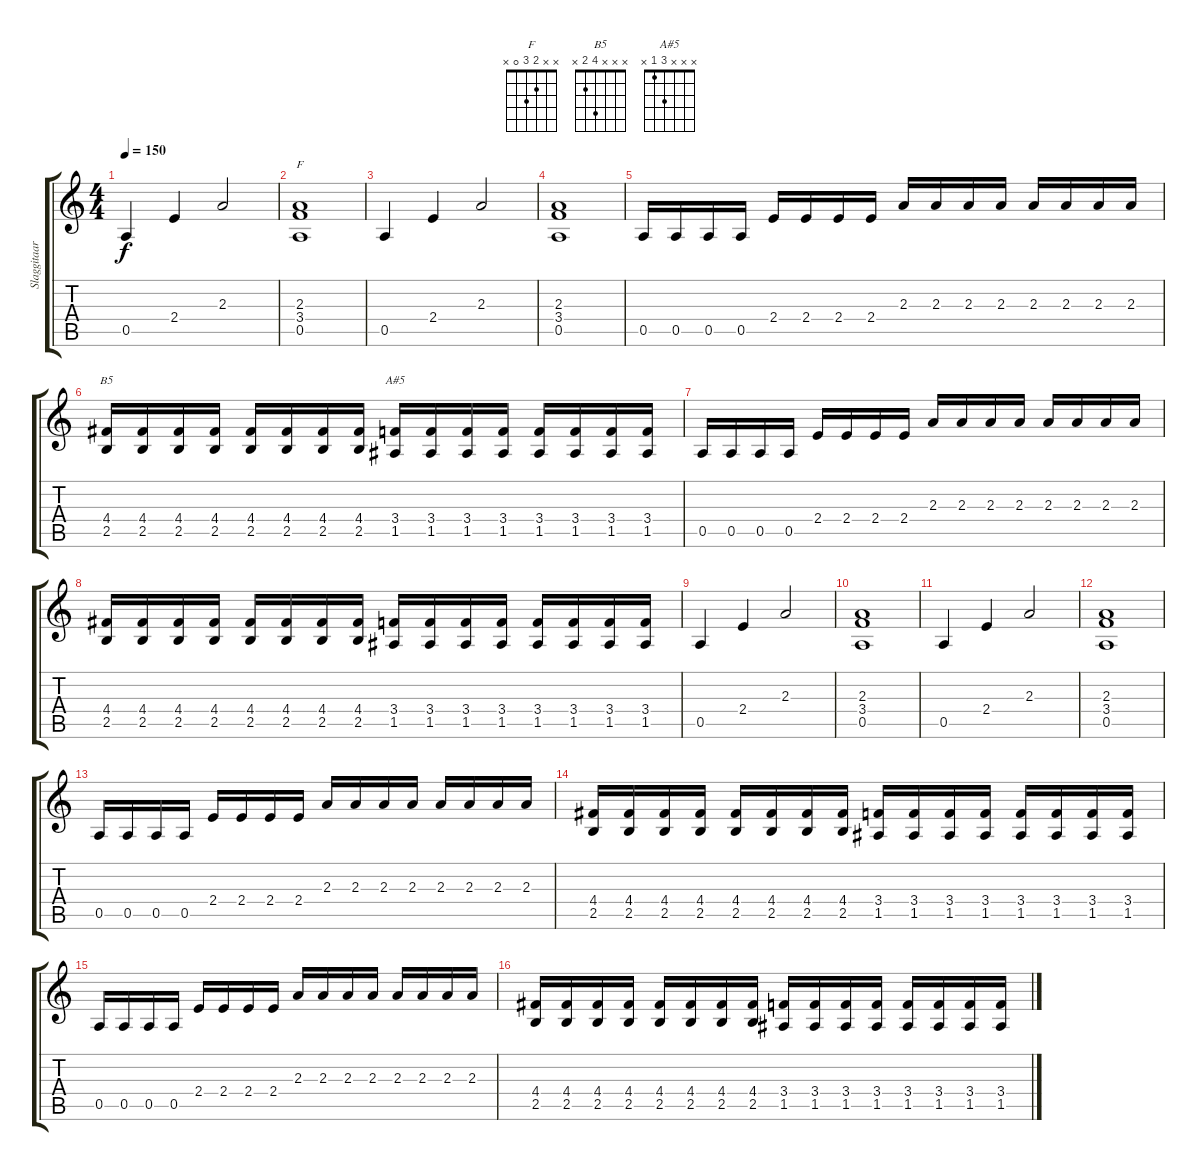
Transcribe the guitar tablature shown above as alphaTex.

\track ("Slaggitaar 1" "Slaggitaar") {instrument distortionguitar}
\staff {score tabs}
\tuning (E4 B3 G3 D3 A2 E2) {hide}
\chord ("F" x x 2 3 0 x)
\chord ("B5" x x x 4 2 x)
\chord ("A#5" x x x 3 1 x)
\ts (4 4)
\tempo 150
\clef g2
\ks c
0.5.4{dy f} 2.4.4 2.3.2 |
(2.3 3.4 0.5).1{ch "F"} |
0.5.4 2.4.4 2.3.2 |
(2.3 3.4 0.5).1 |
0.5.16 0.5.16 0.5.16 0.5.16 2.4.16 2.4.16 2.4.16 2.4.16 2.3.16 2.3.16 2.3.16 2.3.16 2.3.16 2.3.16 2.3.16 2.3.16 |
(4.4 2.5).16{ch "B5"} (4.4 2.5).16 (4.4 2.5).16 (4.4 2.5).16 (4.4 2.5).16 (4.4 2.5).16 (4.4 2.5).16 (4.4 2.5).16 (3.4 1.5).16{ch "A#5"} (3.4 1.5).16 (3.4 1.5).16 (3.4 1.5).16 (3.4 1.5).16 (3.4 1.5).16 (3.4 1.5).16 (3.4 1.5).16 |
0.5.16 0.5.16 0.5.16 0.5.16 2.4.16 2.4.16 2.4.16 2.4.16 2.3.16 2.3.16 2.3.16 2.3.16 2.3.16 2.3.16 2.3.16 2.3.16 |
(4.4 2.5).16 (4.4 2.5).16 (4.4 2.5).16 (4.4 2.5).16 (4.4 2.5).16 (4.4 2.5).16 (4.4 2.5).16 (4.4 2.5).16 (3.4 1.5).16 (3.4 1.5).16 (3.4 1.5).16 (3.4 1.5).16 (3.4 1.5).16 (3.4 1.5).16 (3.4 1.5).16 (3.4 1.5).16 |
0.5.4 2.4.4 2.3.2 |
(2.3 3.4 0.5).1 |
0.5.4 2.4.4 2.3.2 |
(2.3 3.4 0.5).1 |
0.5.16 0.5.16 0.5.16 0.5.16 2.4.16 2.4.16 2.4.16 2.4.16 2.3.16 2.3.16 2.3.16 2.3.16 2.3.16 2.3.16 2.3.16 2.3.16 |
(4.4 2.5).16 (4.4 2.5).16 (4.4 2.5).16 (4.4 2.5).16 (4.4 2.5).16 (4.4 2.5).16 (4.4 2.5).16 (4.4 2.5).16 (3.4 1.5).16 (3.4 1.5).16 (3.4 1.5).16 (3.4 1.5).16 (3.4 1.5).16 (3.4 1.5).16 (3.4 1.5).16 (3.4 1.5).16 |
0.5.16 0.5.16 0.5.16 0.5.16 2.4.16 2.4.16 2.4.16 2.4.16 2.3.16 2.3.16 2.3.16 2.3.16 2.3.16 2.3.16 2.3.16 2.3.16 |
(4.4 2.5).16 (4.4 2.5).16 (4.4 2.5).16 (4.4 2.5).16 (4.4 2.5).16 (4.4 2.5).16 (4.4 2.5).16 (4.4 2.5).16 (3.4 1.5).16 (3.4 1.5).16 (3.4 1.5).16 (3.4 1.5).16 (3.4 1.5).16 (3.4 1.5).16 (3.4 1.5).16 (3.4 1.5).16
